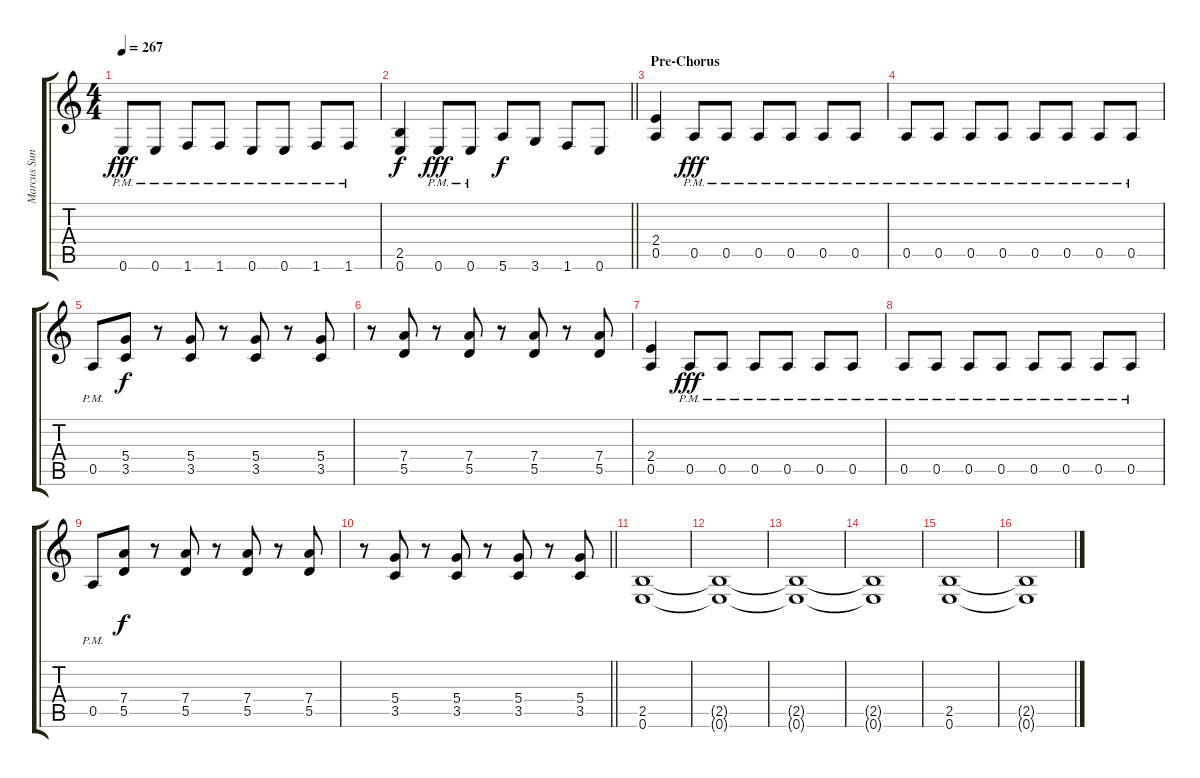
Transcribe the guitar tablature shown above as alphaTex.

\track ("Marcus Sunesson" "Marcus Sun") {instrument distortionguitar}
\staff {score tabs}
\tuning (E4 B3 G3 D3 A2 E2) {hide}
\ts (4 4)
\tempo 267
\clef g2
\ks c
0.6{pm}.8{dy fff} 0.6{pm}.8 1.6{pm}.8 1.6{pm}.8 0.6{pm}.8 0.6{pm}.8 1.6{pm}.8 1.6{pm}.8 |
\barLineRight lightlight
(2.5 0.6).4{dy f} 0.6{pm}.8{dy fff} 0.6{pm}.8 5.6.8{dy f} 3.6.8 1.6.8 0.6.8 |
\section ("" "Pre-Chorus")
(2.4 0.5).4 0.5{pm}.8{dy fff} 0.5{pm}.8 0.5{pm}.8 0.5{pm}.8 0.5{pm}.8 0.5{pm}.8 |
0.5{pm}.8 0.5{pm}.8 0.5{pm}.8 0.5{pm}.8 0.5{pm}.8 0.5{pm}.8 0.5{pm}.8 0.5{pm}.8 |
0.5{pm}.8 (5.4 3.5).8{dy f} r.8 (5.4 3.5).8 r.8 (5.4 3.5).8 r.8 (5.4 3.5).8 |
r.8 (7.4 5.5).8 r.8 (7.4 5.5).8 r.8 (7.4 5.5).8 r.8 (7.4 5.5).8 |
(2.4 0.5).4 0.5{pm}.8{dy fff} 0.5{pm}.8 0.5{pm}.8 0.5{pm}.8 0.5{pm}.8 0.5{pm}.8 |
0.5{pm}.8 0.5{pm}.8 0.5{pm}.8 0.5{pm}.8 0.5{pm}.8 0.5{pm}.8 0.5{pm}.8 0.5{pm}.8 |
0.5{pm}.8 (7.4 5.5).8{dy f} r.8 (7.4 5.5).8 r.8 (7.4 5.5).8 r.8 (7.4 5.5).8 |
\barLineRight lightlight
r.8 (5.4 3.5).8 r.8 (5.4 3.5).8 r.8 (5.4 3.5).8 r.8 (5.4 3.5).8 |
\section ("" "")
(2.5 0.6).1 |
(2.5{t} 0.6{t}).1 |
(2.5{t} 0.6{t}).1 |
(2.5{t} 0.6{t}).1 |
(2.5 0.6).1 |
(2.5{t} 0.6{t}).1
